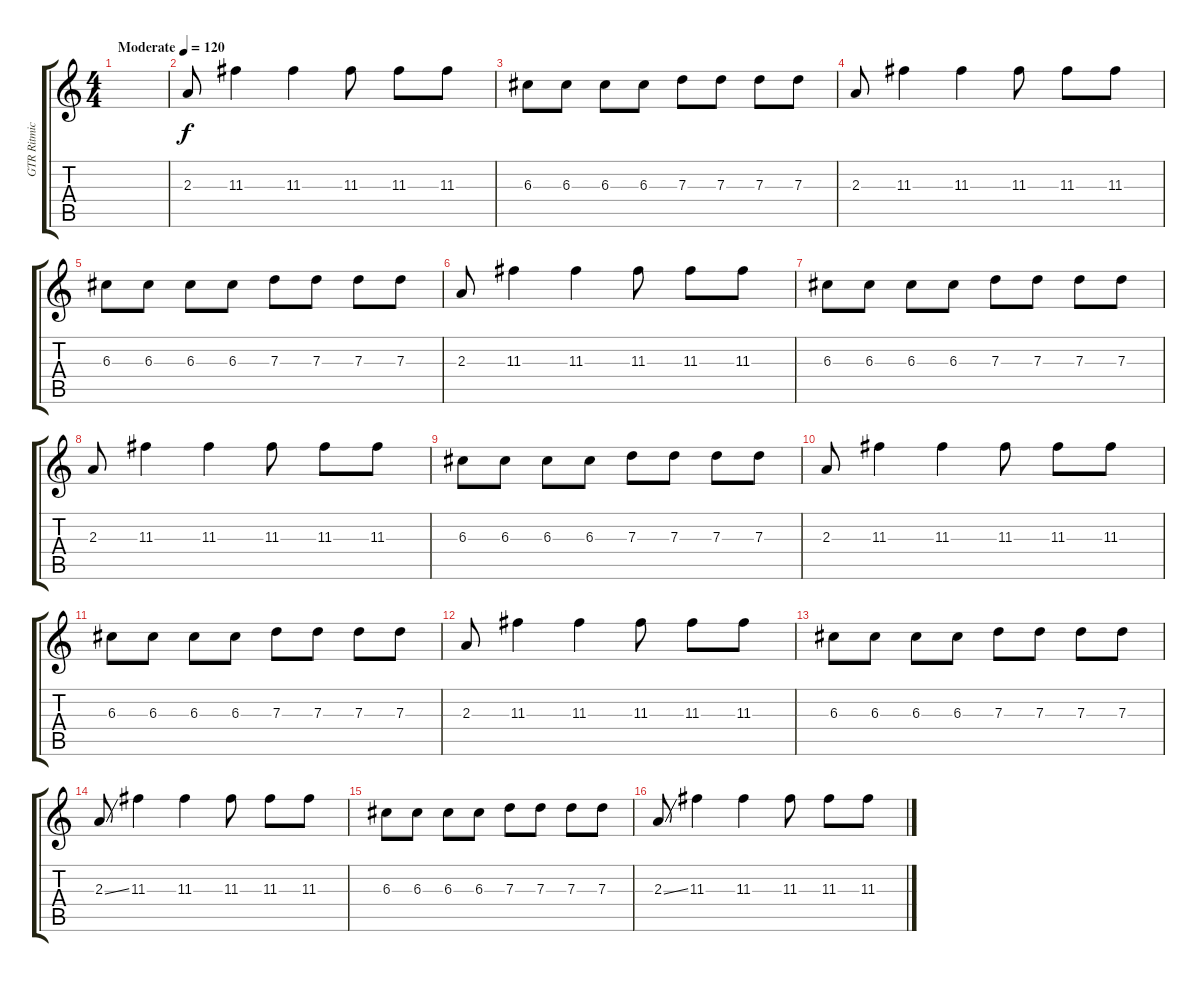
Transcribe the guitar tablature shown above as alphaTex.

\track ("GTR Ritmica" "GTR Ritmic") {instrument distortionguitar}
\staff {score tabs}
\tuning (E4 B3 G3 D3 A2 E2) {hide}
\ts (4 4)
\tempo (120 "Moderate")
\clef g2
\ks c
|
2.3.8 11.3.4 11.3.4 11.3.8 11.3.8 11.3.8 |
6.3.8 6.3.8 6.3.8 6.3.8 7.3.8 7.3.8 7.3.8 7.3.8 |
2.3.8 11.3.4 11.3.4 11.3.8 11.3.8 11.3.8 |
6.3.8 6.3.8 6.3.8 6.3.8 7.3.8 7.3.8 7.3.8 7.3.8 |
2.3.8 11.3.4 11.3.4 11.3.8 11.3.8 11.3.8 |
6.3.8 6.3.8 6.3.8 6.3.8 7.3.8 7.3.8 7.3.8 7.3.8 |
2.3.8 11.3.4 11.3.4 11.3.8 11.3.8 11.3.8 |
6.3.8 6.3.8 6.3.8 6.3.8 7.3.8 7.3.8 7.3.8 7.3.8 |
2.3.8 11.3.4 11.3.4 11.3.8 11.3.8 11.3.8 |
6.3.8 6.3.8 6.3.8 6.3.8 7.3.8 7.3.8 7.3.8 7.3.8 |
2.3.8 11.3.4 11.3.4 11.3.8 11.3.8 11.3.8 |
6.3.8 6.3.8 6.3.8 6.3.8 7.3.8 7.3.8 7.3.8 7.3.8 |
2.3{ss}.8 11.3.4 11.3.4 11.3.8 11.3.8 11.3.8 |
6.3.8 6.3.8 6.3.8 6.3.8 7.3.8 7.3.8 7.3.8 7.3.8 |
2.3{ss}.8 11.3.4 11.3.4 11.3.8 11.3.8 11.3.8
